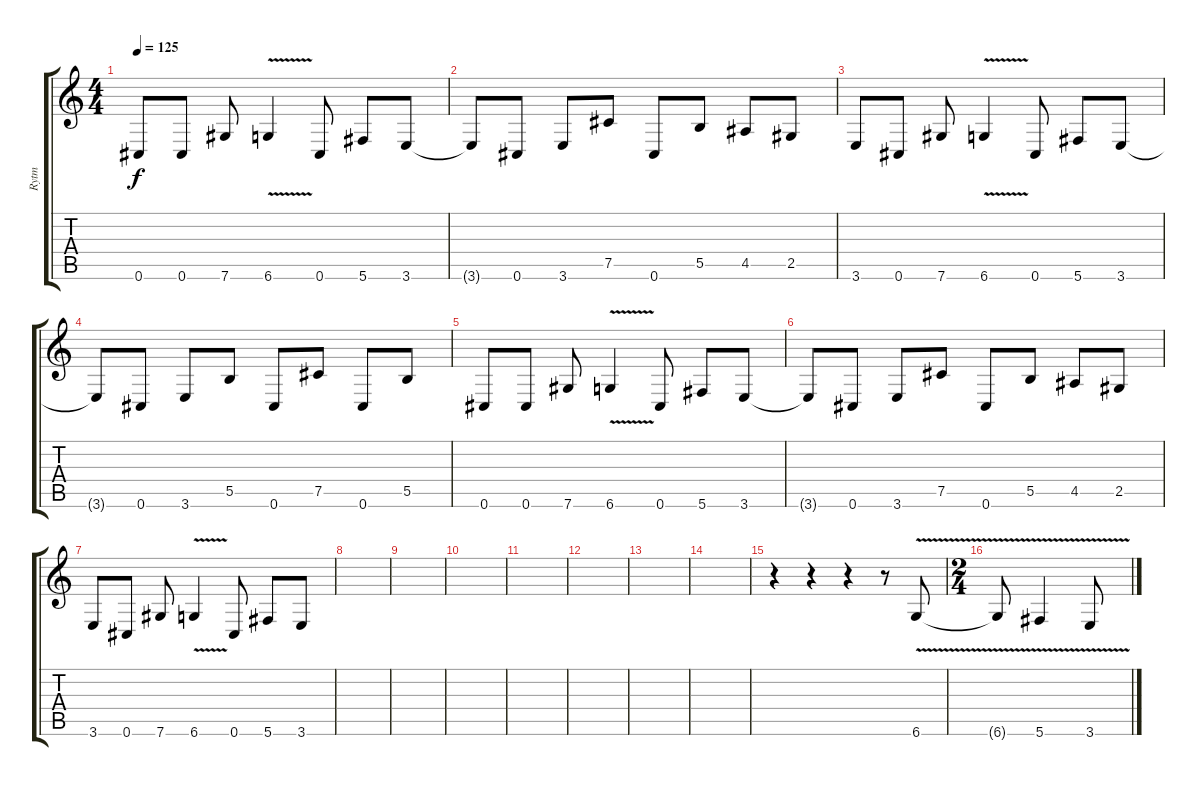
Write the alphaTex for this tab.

\track ("Rytm" "Rytm") {instrument overdrivenguitar}
\staff {score tabs}
\tuning (Db4 Ab3 E3 B2 Gb2 Db2) {hide}
\ts (4 4)
\tempo 125
\clef g2
\ks c
0.6.8{dy f} 0.6.8 7.6.8 6.6{v}.4 0.6.8 5.6.8 3.6.8 |
3.6{t}.8 0.6.8 3.6.8 7.5.8 0.6.8 5.5.8 4.5.8 2.5.8 |
3.6.8 0.6.8 7.6.8 6.6{v}.4 0.6.8 5.6.8 3.6.8 |
3.6{t}.8 0.6.8 3.6.8 5.5.8 0.6.8 7.5.8 0.6.8 5.5.8 |
0.6.8 0.6.8 7.6.8 6.6{v}.4 0.6.8 5.6.8 3.6.8 |
3.6{t}.8 0.6.8 3.6.8 7.5.8 0.6.8 5.5.8 4.5.8 2.5.8 |
3.6.8 0.6.8 7.6.8 6.6{v}.4 0.6.8 5.6.8 3.6.8 |
|
|
|
|
|
|
|
r.4 r.4 r.4 r.8 6.6{v}.8 |
\ts (2 4)
6.6{t}.8 5.6{v}.4 3.6{v}.8
